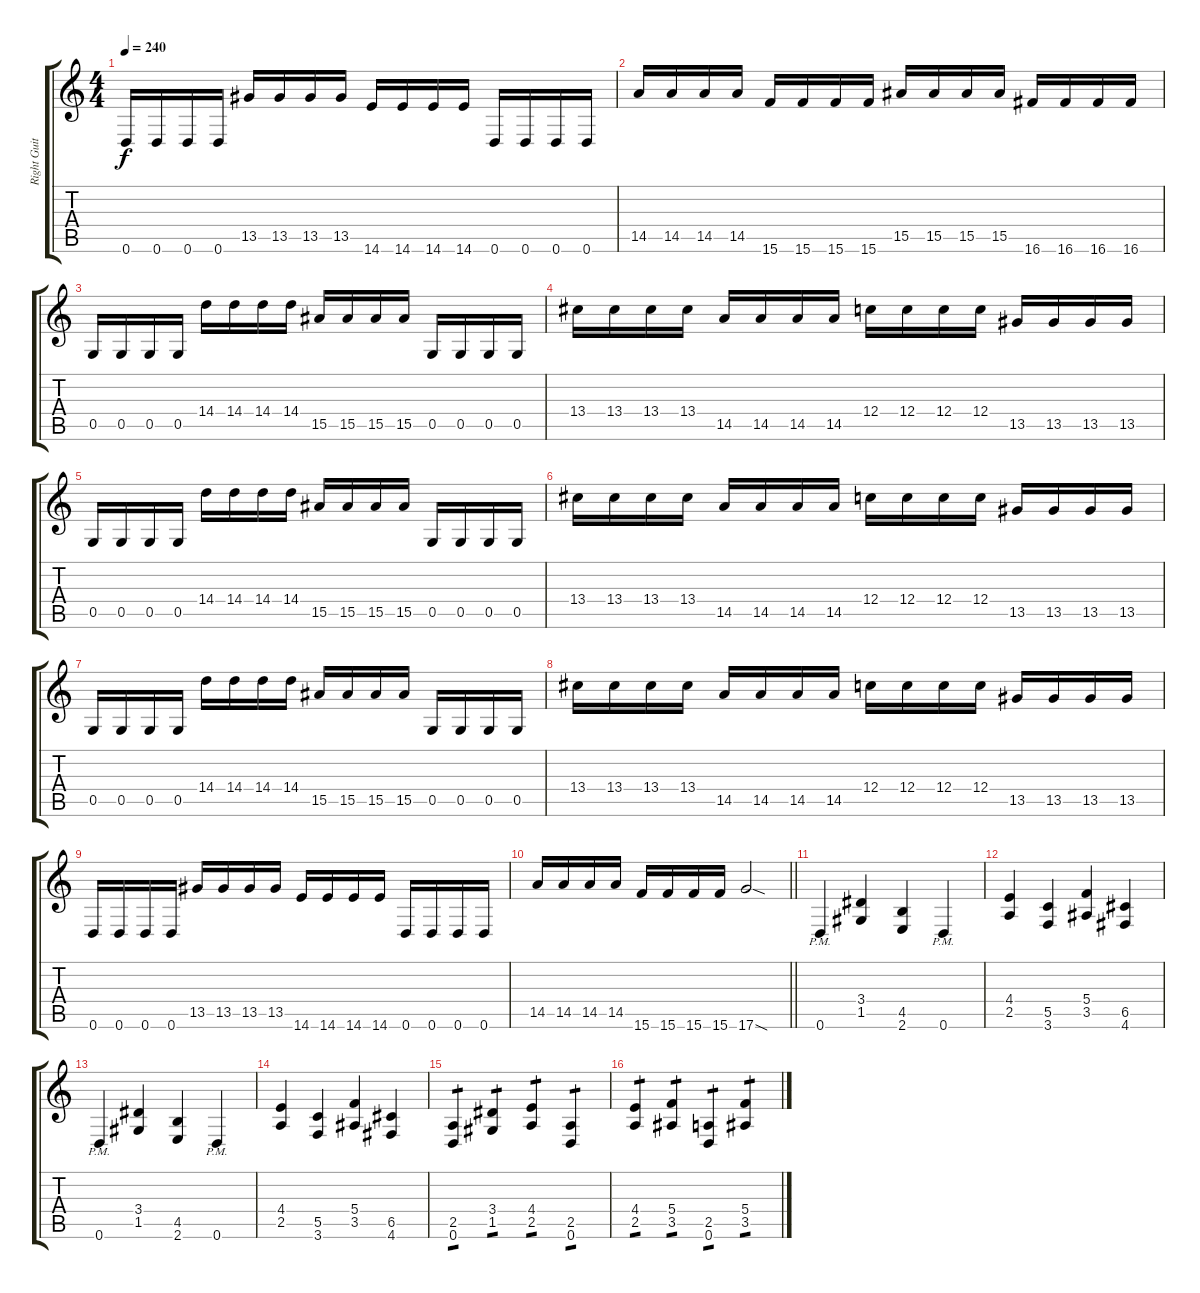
\track ("Right Guitar" "Right Guit") {instrument distortionguitar}
\staff {score tabs}
\tuning (D4 A3 F3 C3 G2 D2) {hide}
\ts (4 4)
\tempo 240
\clef g2
\ks c
0.6.16{dy f} 0.6.16 0.6.16 0.6.16 13.5.16 13.5.16 13.5.16 13.5.16 14.6.16 14.6.16 14.6.16 14.6.16 0.6.16 0.6.16 0.6.16 0.6.16 |
14.5.16 14.5.16 14.5.16 14.5.16 15.6.16 15.6.16 15.6.16 15.6.16 15.5.16 15.5.16 15.5.16 15.5.16 16.6.16 16.6.16 16.6.16 16.6.16 |
0.5.16 0.5.16 0.5.16 0.5.16 14.4.16 14.4.16 14.4.16 14.4.16 15.5.16 15.5.16 15.5.16 15.5.16 0.5.16 0.5.16 0.5.16 0.5.16 |
13.4.16 13.4.16 13.4.16 13.4.16 14.5.16 14.5.16 14.5.16 14.5.16 12.4.16 12.4.16 12.4.16 12.4.16 13.5.16 13.5.16 13.5.16 13.5.16 |
0.5.16 0.5.16 0.5.16 0.5.16 14.4.16 14.4.16 14.4.16 14.4.16 15.5.16 15.5.16 15.5.16 15.5.16 0.5.16 0.5.16 0.5.16 0.5.16 |
13.4.16 13.4.16 13.4.16 13.4.16 14.5.16 14.5.16 14.5.16 14.5.16 12.4.16 12.4.16 12.4.16 12.4.16 13.5.16 13.5.16 13.5.16 13.5.16 |
0.5.16 0.5.16 0.5.16 0.5.16 14.4.16 14.4.16 14.4.16 14.4.16 15.5.16 15.5.16 15.5.16 15.5.16 0.5.16 0.5.16 0.5.16 0.5.16 |
13.4.16 13.4.16 13.4.16 13.4.16 14.5.16 14.5.16 14.5.16 14.5.16 12.4.16 12.4.16 12.4.16 12.4.16 13.5.16 13.5.16 13.5.16 13.5.16 |
0.6.16 0.6.16 0.6.16 0.6.16 13.5.16 13.5.16 13.5.16 13.5.16 14.6.16 14.6.16 14.6.16 14.6.16 0.6.16 0.6.16 0.6.16 0.6.16 |
\barLineRight lightlight
14.5.16 14.5.16 14.5.16 14.5.16 15.6.16 15.6.16 15.6.16 15.6.16 17.6{sod}.2 |
\section ("" "")
0.6{pm}.4 (3.4 1.5).4 (4.5 2.6).4 0.6{pm}.4 |
(4.4 2.5).4 (5.5 3.6).4 (5.4 3.5).4 (6.5 4.6).4 |
0.6{pm}.4 (3.4 1.5).4 (4.5 2.6).4 0.6{pm}.4 |
(4.4 2.5).4 (5.5 3.6).4 (5.4 3.5).4 (6.5 4.6).4 |
(2.5 0.6).4{tp 1} (3.4 1.5).4{tp 1} (4.4 2.5).4{tp 1} (2.5 0.6).4{tp 1} |
(4.4 2.5).4{tp 1} (5.4 3.5).4{tp 1} (2.5 0.6).4{tp 1} (5.4 3.5).4{tp 1}
